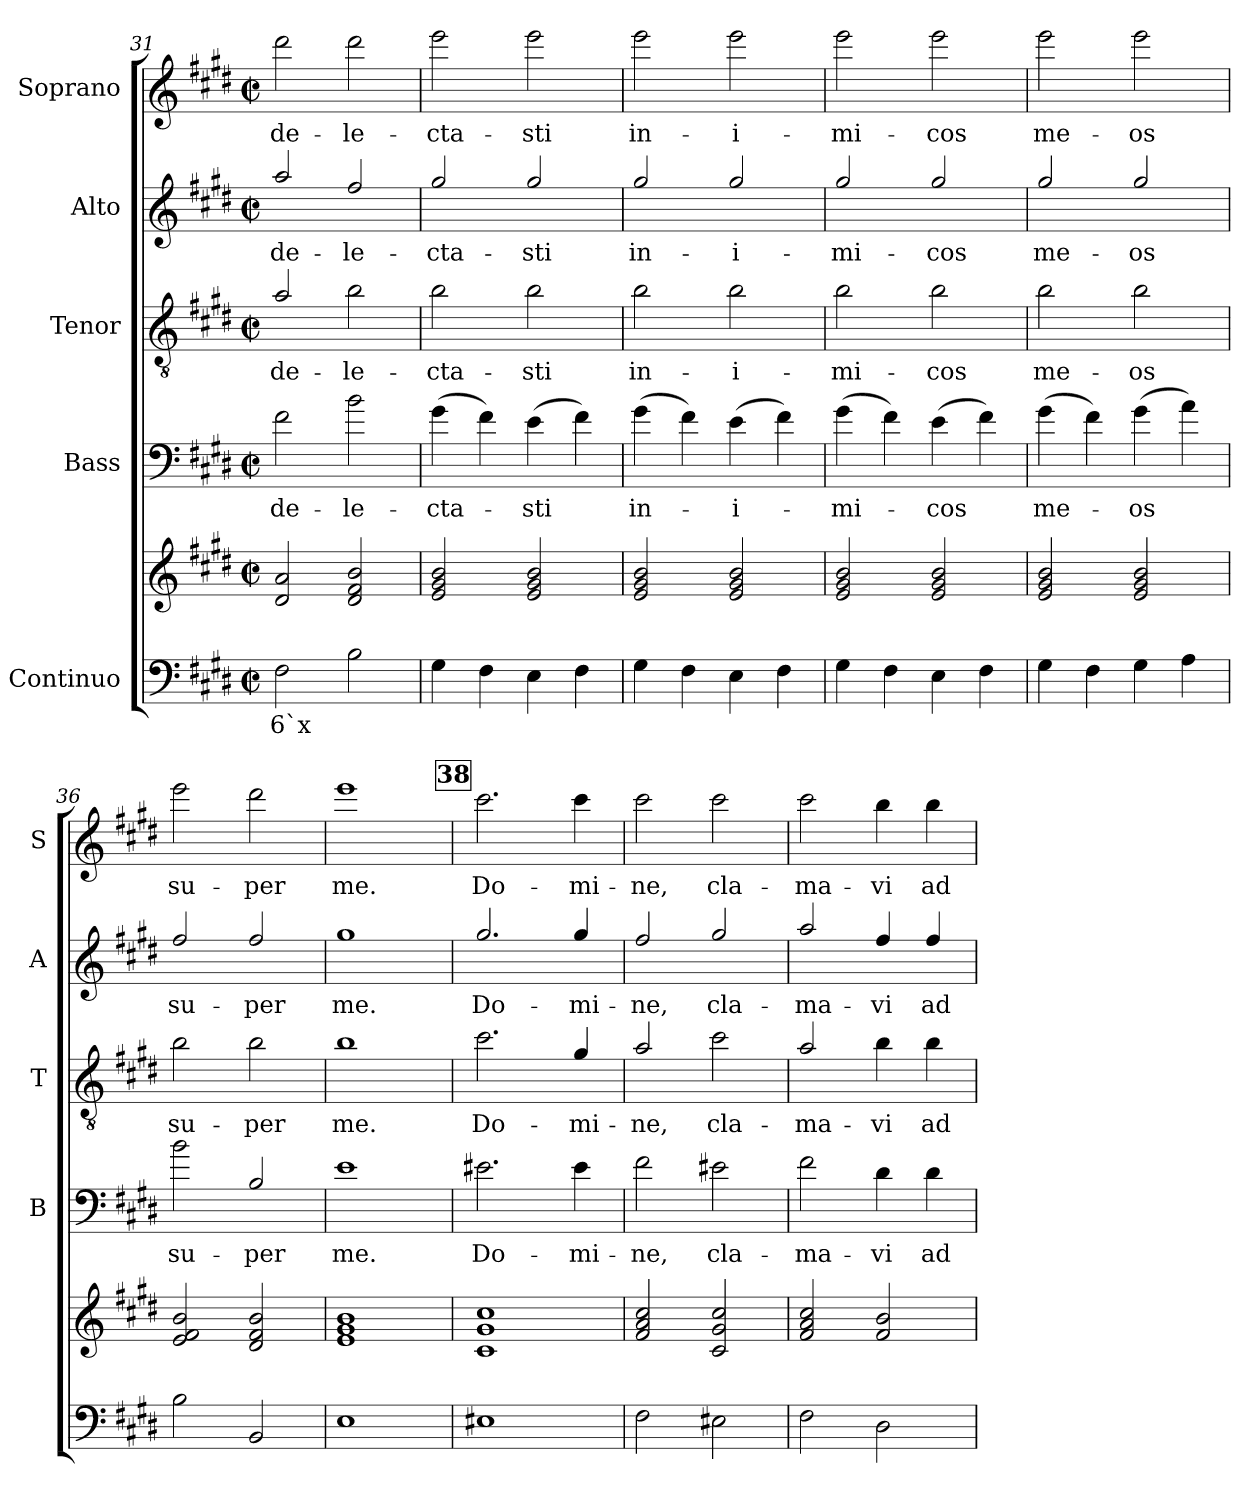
**kern	**text	**kern	**kern	**text	**kern	**text	**kern	**text	**kern	**text
*part5	*part5	*part5	*part4	*part4	*part3	*part3	*part2	*part2	*part1	*part1
*staff6	*staff6	*staff5	*staff4	*staff4	*staff3	*staff3	*staff2	*staff2	*staff1	*staff1
*I"Continuo	*	*	*I"Bass	*	*I"Tenor	*	*I"Alto	*	*I"Soprano	*
*	*	*	*I'B	*	*I'T	*	*I'A	*	*I'S	*
*clefF4	*	*clefG2	*clefF4	*	*clefGv2	*	*clefG2	*	*clefG2	*
*	*	*	*ITrd7c12	*	*ITrd7c12	*	*ITrd7c12	*	*ITrd7c12	*
*k[f#c#g#d#]	*	*k[f#c#g#d#]	*k[f#c#g#d#]	*	*k[f#c#g#d#]	*	*k[f#c#g#d#]	*	*k[f#c#g#d#]	*
*E:	*	*E:	*E:	*	*E:	*	*E:	*	*E:	*
*M2/2	*	*M2/2	*M2/2	*	*M2/2	*	*M2/2	*	*M2/2	*
*met(c|)	*	*met(c|)	*met(c|)	*	*met(c|)	*	*met(c|)	*	*met(c|)	*
=31	=31	=31	=31	=31	=31	=31	=31	=31	=31	=31
!	!LO:LY:b	!	!	!	!	!	!	!	!	!
!	!	!	!	!LO:LY:b	!	!	!	!	!	!
!	!	!	!	!	!	!LO:LY:b	!	!	!	!
!	!	!	!	!	!	!	!	!LO:LY:b	!	!
!	!	!	!	!	!	!	!	!	!	!LO:LY:b
2F#\	6`x	2d#!/ 2a!/	2F#\	de-	2A/	de-	2a/	de-	2dd#\	de-
!	!	!	!	!LO:LY:b	!	!	!	!	!	!
!	!	!	!	!	!	!LO:LY:b	!	!	!	!
!	!	!	!	!	!	!	!	!LO:LY:b	!	!
!	!	!	!	!	!	!	!	!	!	!LO:LY:b
2B\	.	2d#!/ 2f#!/ 2b!/	2B\	-le-	2B\	-le-	2f#/	-le-	2dd#\	-le-
=32	=32	=32	=32	=32	=32	=32	=32	=32	=32	=32
!	!	!	!	!LO:LY:b	!	!	!	!	!	!
!	!	!	!	!	!	!LO:LY:b	!	!	!	!
!	!	!	!	!	!	!	!	!LO:LY:b	!	!
!	!	!	!	!	!	!	!	!	!	!LO:LY:b
4G#\	.	2e!/ 2g#!/ 2b!/	(>4G#\	-cta-	2B\	-cta-	2g#/	-cta-	2ee\	-cta-
4F#\	.	.	4F#\)	.	.	.	.	.	.	.
!	!	!	!	!LO:LY:b	!	!	!	!	!	!
!	!	!	!	!	!	!LO:LY:b	!	!	!	!
!	!	!	!	!	!	!	!	!LO:LY:b	!	!
!	!	!	!	!	!	!	!	!	!	!LO:LY:b
4E\	.	2e!/ 2g#!/ 2b!/	(>4E\	-sti	2B\	-sti	2g#/	-sti	2ee\	-sti
4F#\	.	.	4F#\)	.	.	.	.	.	.	.
=33	=33	=33	=33	=33	=33	=33	=33	=33	=33	=33
!	!	!	!	!LO:LY:b	!	!	!	!	!	!
!	!	!	!	!	!	!LO:LY:b	!	!	!	!
!	!	!	!	!	!	!	!	!LO:LY:b	!	!
!	!	!	!	!	!	!	!	!	!	!LO:LY:b
4G#\	.	2e!/ 2g#!/ 2b!/	(>4G#\	in-	2B\	in-	2g#/	in-	2ee\	in-
4F#\	.	.	4F#\)	.	.	.	.	.	.	.
!	!	!	!	!LO:LY:b	!	!	!	!	!	!
!	!	!	!	!	!	!LO:LY:b	!	!	!	!
!	!	!	!	!	!	!	!	!LO:LY:b	!	!
!	!	!	!	!	!	!	!	!	!	!LO:LY:b
4E\	.	2e!/ 2g#!/ 2b!/	(>4E\	-i-	2B\	-i-	2g#/	-i-	2ee\	-i-
4F#\	.	.	4F#\)	.	.	.	.	.	.	.
=34	=34	=34	=34	=34	=34	=34	=34	=34	=34	=34
!	!	!	!	!LO:LY:b	!	!	!	!	!	!
!	!	!	!	!	!	!LO:LY:b	!	!	!	!
!	!	!	!	!	!	!	!	!LO:LY:b	!	!
!	!	!	!	!	!	!	!	!	!	!LO:LY:b
4G#\	.	2e!/ 2g#!/ 2b!/	(>4G#\	-mi-	2B\	-mi-	2g#/	-mi-	2ee\	-mi-
4F#\	.	.	4F#\)	.	.	.	.	.	.	.
!	!	!	!	!LO:LY:b	!	!	!	!	!	!
!	!	!	!	!	!	!LO:LY:b	!	!	!	!
!	!	!	!	!	!	!	!	!LO:LY:b	!	!
!	!	!	!	!	!	!	!	!	!	!LO:LY:b
4E\	.	2e!/ 2g#!/ 2b!/	(>4E\	-cos	2B\	-cos	2g#/	-cos	2ee\	-cos
4F#\	.	.	4F#\)	.	.	.	.	.	.	.
=35	=35	=35	=35	=35	=35	=35	=35	=35	=35	=35
!	!	!	!	!LO:LY:b	!	!	!	!	!	!
!	!	!	!	!	!	!LO:LY:b	!	!	!	!
!	!	!	!	!	!	!	!	!LO:LY:b	!	!
!	!	!	!	!	!	!	!	!	!	!LO:LY:b
4G#\	.	2e!/ 2g#!/ 2b!/	(>4G#\	me-	2B\	me-	2g#/	me-	2ee\	me-
4F#\	.	.	4F#\)	.	.	.	.	.	.	.
!	!	!	!	!LO:LY:b	!	!	!	!	!	!
!	!	!	!	!	!	!LO:LY:b	!	!	!	!
!	!	!	!	!	!	!	!	!LO:LY:b	!	!
!	!	!	!	!	!	!	!	!	!	!LO:LY:b
4G#\	.	2e!/ 2g#!/ 2b!/	(>4G#\	-os	2B\	-os	2g#/	-os	2ee\	-os
4A\	.	.	4A\)	.	.	.	.	.	.	.
=36	=36	=36	=36	=36	=36	=36	=36	=36	=36	=36
!	!	!	!	!LO:LY:b	!	!	!	!	!	!
!	!	!	!	!	!	!LO:LY:b	!	!	!	!
!	!	!	!	!	!	!	!	!LO:LY:b	!	!
!	!	!	!	!	!	!	!	!	!	!LO:LY:b
2B\	.	2e!/ 2f#!/ 2b!/	2B\	su-	2B\	su-	2f#/	su-	2ee\	su-
!	!	!	!	!LO:LY:b	!	!	!	!	!	!
!	!	!	!	!	!	!LO:LY:b	!	!	!	!
!	!	!	!	!	!	!	!	!LO:LY:b	!	!
!	!	!	!	!	!	!	!	!	!	!LO:LY:b
2BB/	.	2d#!/ 2f#!/ 2b!/	2BB/	-per	2B\	-per	2f#/	-per	2dd#\	-per
=37	=37	=37	=37	=37	=37	=37	=37	=37	=37	=37
!	!	!	!	!LO:LY:b	!	!	!	!	!	!
!	!	!	!	!	!	!LO:LY:b	!	!	!	!
!	!	!	!	!	!	!	!	!LO:LY:b	!	!
!	!	!	!	!	!	!	!	!	!	!LO:LY:b
1E	.	1e! 1g#! 1b!	1E	me.	1B	me.	1g#	me.	1ee	me.
!!LO:PB:g=z
!!LO:REH:place=s1:a:B:fs=8.3:t=38
=38	=38	=38	=38	=38	=38	=38	=38	=38	=38	=38
!	!	!	!	!LO:LY:b	!	!	!	!	!	!
!	!	!	!	!	!	!LO:LY:b	!	!	!	!
!	!	!	!	!	!	!	!	!LO:LY:b	!	!
!	!	!	!	!	!	!	!	!	!	!LO:LY:b
1E#X	.	1c#! 1g#! 1cc#!	2.E#X\	Do-	2.c#\	Do-	2.g#/	Do-	2.cc#\	Do-
!	!	!	!	!LO:LY:b	!	!	!	!	!	!
!	!	!	!	!	!	!LO:LY:b	!	!	!	!
!	!	!	!	!	!	!	!	!LO:LY:b	!	!
!	!	!	!	!	!	!	!	!	!	!LO:LY:b
.	.	.	4E#\	-mi-	4G#/	-mi-	4g#/	-mi-	4cc#\	-mi-
=39	=39	=39	=39	=39	=39	=39	=39	=39	=39	=39
!	!	!	!	!LO:LY:b	!	!	!	!	!	!
!	!	!	!	!	!	!LO:LY:b	!	!	!	!
!	!	!	!	!	!	!	!	!LO:LY:b	!	!
!	!	!	!	!	!	!	!	!	!	!LO:LY:b
2F#\	.	2f#!/ 2a!/ 2cc#!/	2F#\	-ne,	2A/	-ne,	2f#/	-ne,	2cc#\	-ne,
!	!	!	!	!LO:LY:b	!	!	!	!	!	!
!	!	!	!	!	!	!LO:LY:b	!	!	!	!
!	!	!	!	!	!	!	!	!LO:LY:b	!	!
!	!	!	!	!	!	!	!	!	!	!LO:LY:b
2E#X\	.	2c#!/ 2g#!/ 2cc#!/	2E#X\	cla-	2c#\	cla-	2g#/	cla-	2cc#\	cla-
=40	=40	=40	=40	=40	=40	=40	=40	=40	=40	=40
!	!	!	!	!LO:LY:b	!	!	!	!	!	!
!	!	!	!	!	!	!LO:LY:b	!	!	!	!
!	!	!	!	!	!	!	!	!LO:LY:b	!	!
!	!	!	!	!	!	!	!	!	!	!LO:LY:b
2F#\	.	2f#!/ 2a!/ 2cc#!/	2F#\	-ma-	2A/	-ma-	2a/	-ma-	2cc#\	-ma-
!	!	!	!	!LO:LY:b	!	!	!	!	!	!
!	!	!	!	!	!	!LO:LY:b	!	!	!	!
!	!	!	!	!	!	!	!	!LO:LY:b	!	!
!	!	!	!	!	!	!	!	!	!	!LO:LY:b
2D#\	.	2f#!/ 2b!/	4D#\	-vi	4B\	-vi	4f#/	-vi	4b\	-vi
!	!	!	!	!LO:LY:b	!	!	!	!	!	!
!	!	!	!	!	!	!LO:LY:b	!	!	!	!
!	!	!	!	!	!	!	!	!LO:LY:b	!	!
!	!	!	!	!	!	!	!	!	!	!LO:LY:b
.	.	.	4D#\	ad	4B\	ad	4f#/	ad	4b\	ad
=	=	=	=	=	=	=	=	=	=	=
*-	*-	*-	*-	*-	*-	*-	*-	*-	*-	*-
